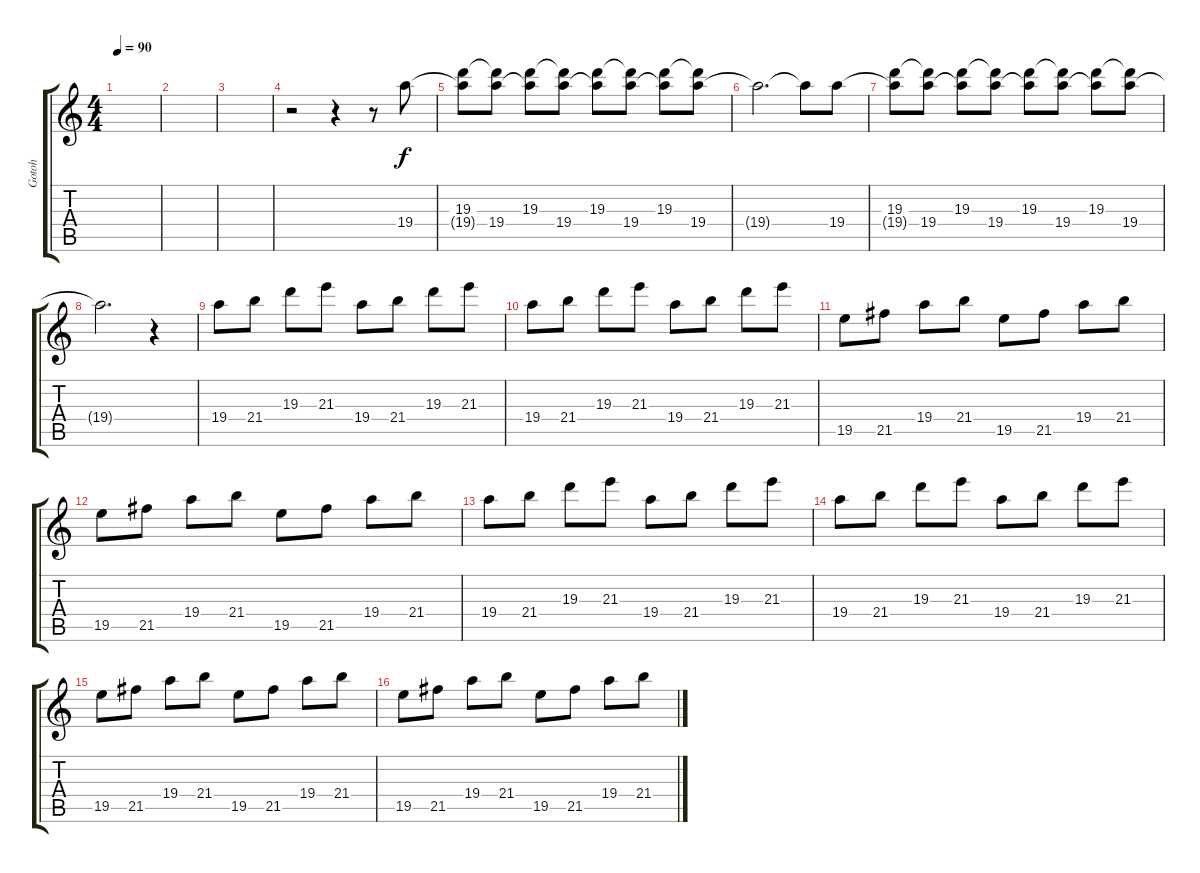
\track ("Gotoh" "Gotoh") {instrument distortionguitar}
\staff {score tabs}
\tuning (E4 B3 G3 D3 A2 E2) {hide}
\ts (4 4)
\tempo 90
\clef g2
\ks c
|
|
|
r.2 r.4 r.8 19.4.8{instrument electricguitarmuted} |
(19.3 19.4{t}).8 (19.3{t} 19.4).8 (19.3 19.4{t}).8 (19.3{t} 19.4).8 (19.3 19.4{t}).8 (19.3{t} 19.4).8 (19.3 19.4{t}).8 (19.3{t} 19.4).8 |
19.4{t}.2{d} 19.4{t}.8 19.4.8 |
(19.3 19.4{t}).8 (19.3{t} 19.4).8 (19.3 19.4{t}).8 (19.3{t} 19.4).8 (19.3 19.4{t}).8 (19.3{t} 19.4).8 (19.3 19.4{t}).8 (19.3{t} 19.4).8 |
19.4{t}.2{d} r.4 |
19.4.8{instrument distortionguitar} 21.4.8 19.3.8 21.3.8 19.4.8 21.4.8 19.3.8 21.3.8 |
19.4.8 21.4.8 19.3.8 21.3.8 19.4.8 21.4.8 19.3.8 21.3.8 |
19.5.8 21.5.8 19.4.8 21.4.8 19.5.8 21.5.8 19.4.8 21.4.8 |
19.5.8 21.5.8 19.4.8 21.4.8 19.5.8 21.5.8 19.4.8 21.4.8 |
19.4.8 21.4.8 19.3.8 21.3.8 19.4.8 21.4.8 19.3.8 21.3.8 |
19.4.8 21.4.8 19.3.8 21.3.8 19.4.8 21.4.8 19.3.8 21.3.8 |
19.5.8 21.5.8 19.4.8 21.4.8 19.5.8 21.5.8 19.4.8 21.4.8 |
19.5.8 21.5.8 19.4.8 21.4.8 19.5.8 21.5.8 19.4.8 21.4.8
